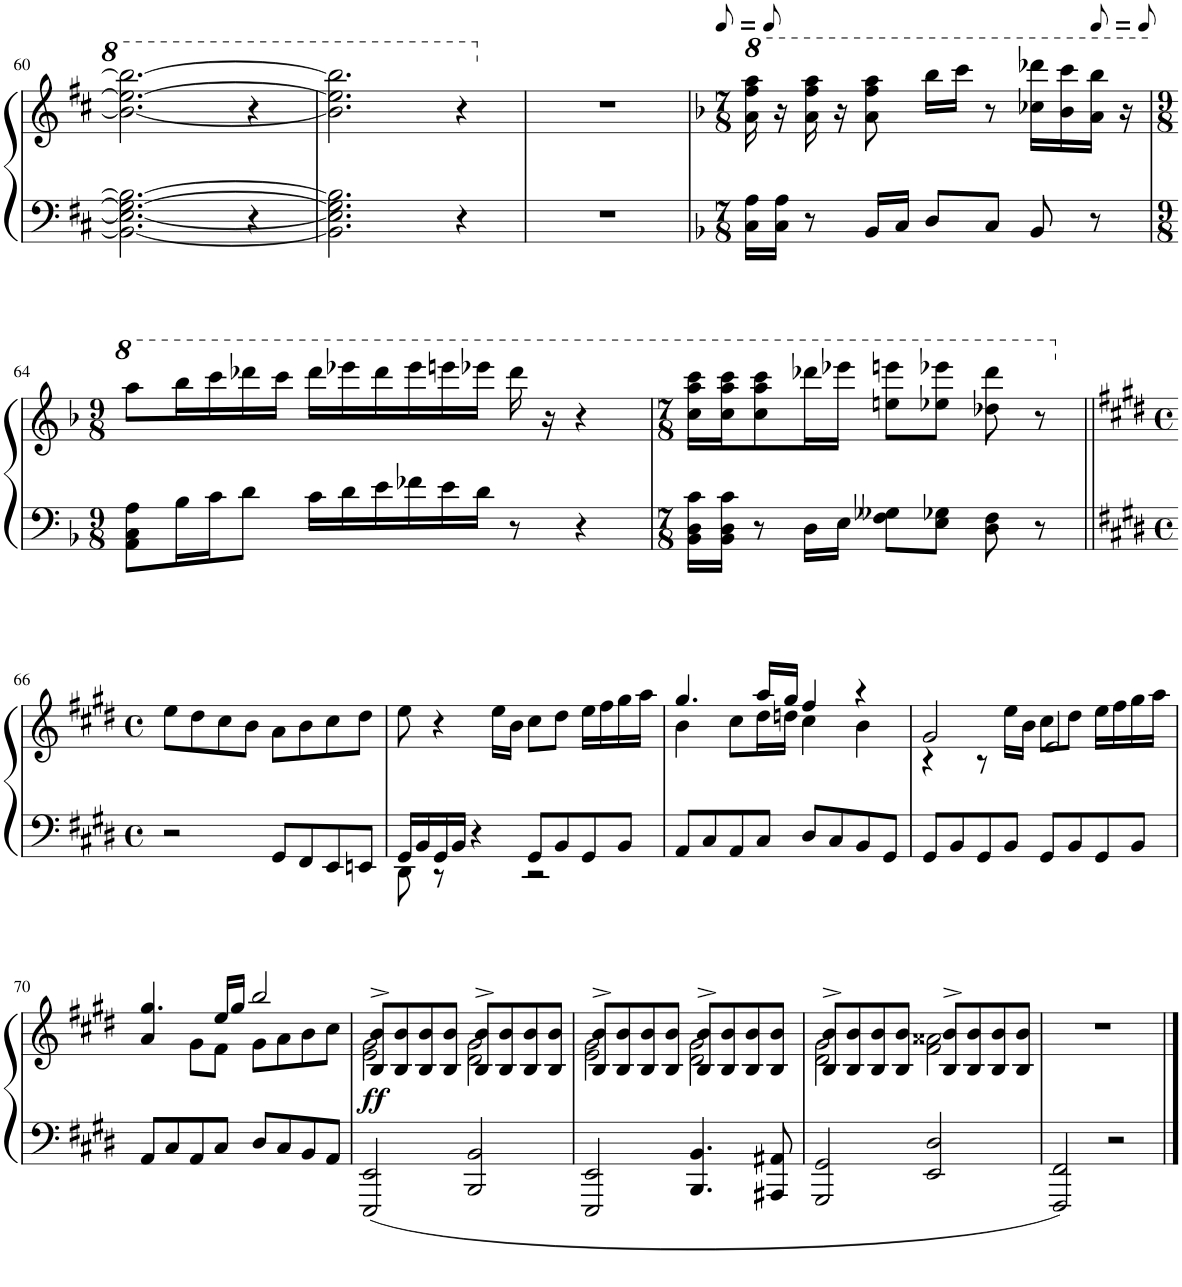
**kern	**kern	**dynam
*part1	*part1	*part1
*staff2	*staff1	*staff1/2
*I"Piano	*	*
*I'Pno.	*	*
!!LO:PB:g=z
*clefF4	*clefG2	*
*k[f#c#]	*k[f#c#]	*
*M4/4	*M4/4	*
*met(c)	*met(c)	*
=60	=60	=60
2.BB\_ 2.E\_ 2.G\_ 2.B\_	2.bb\_ 2.eee\_ 2.bbb\_	.
4r	4r	.
=61	=61	=61
2.BB\] 2.E\] 2.G\] 2.B\]	2.bb\] 2.eee\] 2.bbb\]	.
4r	4r	.
=62	=62	=62
1r	1r	.
=63	=63	=63
*k[b-]	*k[b-]	*
*M7/8	*M7/8	*
*	*8va	*
16C\ 16A\LL	16aa\ 16fff\ 16aaa\	.
16C\ 16A\JJ	16r	.
8r	16aa\ 16fff\ 16aaa\	.
.	16r	.
16BB-/LL	8aa\ 8fff\ 8aaa\	.
16C/JJ	.	.
8D/L	16bbb-\LL	.
.	16cccc\JJ	.
8C/J	8r	.
8BB-/	16ccc-X\ 16dddd-X\LL	.
.	16bb-\ 16cccc\	.
8r	16aa\ 16bbb-\JJ	.
.	16r	.
!!LO:LB:g=z
=64	=64	=64
*M9/8	*M9/8	*
8AA\ 8C\ 8A\L	8aaa\L	.
16B-\L	16bbb-\L	.
16c\J	16cccc\	.
8d\J	16dddd-X\	.
.	16cccc\JJ	.
16c\LL	16dddd-\LL	.
16d\	16eeee-X\	.
16e\	16dddd-\	.
16f-X\	16eeee-\	.
16e\	16eeeen\	.
16d\JJ	16eeee-X\JJ	.
8r	16dddd-\	.
.	16r	.
4r	4r	.
=65	=65	=65
*M7/8	*M7/8	*
16BB-\ 16D\ 16c\LL	16ccc\ 16aaa\ 16cccc\LL	.
16BB-\ 16D\ 16c\JJ	16ccc\ 16aaa\ 16cccc\J	.
8r	8ccc\ 8aaa\ 8cccc\	.
16D\LL	16dddd-X\L	.
16E\JJ	16eeee-X\JJ	.
8F\ 8G--X\L	8eeen\ 8eeeen\L	.
8E\ 8G-X\J	8eee-X\ 8eeee-X\J	.
8D\ 8F\	8ddd-X\ 8dddd-\	.
8r	8r	.
!!LO:LB:g=z
=66||	=66||	=66||
*k[f#c#g#d#]	*k[f#c#g#d#]	*
*M4/4	*M4/4	*
*met(c)	*met(c)	*
*	*X8va	*
2r	8ee\L	.
.	8dd#\	.
.	8cc#\	.
.	8b\J	.
8GG#/L	8a\L	.
8FF#/	8b\	.
8EE/	8cc#\	.
8EEn/J	8dd#\J	.
=67	=67	=67
*^	*	*
16GG#/LL	8DD#\	8ee\	.
16BB/	.	.	.
16GG#/	8r	4r	.
16BB/JJ	.	.	.
4r	4ryy	.	.
.	.	16ee\LL	.
.	.	16b\JJ	.
8GG#/L	2r	8cc#\L	.
8BB/	.	8dd#\J	.
8GG#/	.	16ee\LL	.
.	.	16ff#\	.
8BB/J	.	16gg#\	.
.	.	16aa\JJ	.
*v	*v	*	*
=68	=68	=68
*	*^	*
8AA/L	4.gg#/	4b\	.
8C#/	.	.	.
8AA/	.	8cc#\L	.
8C#/J	16aa/LL	16dd#\L	.
.	16gg#/JJ	16ddn\JJ	.
8D#/L	4ff#/	4cc#\	.
8C#/	.	.	.
8BB/	4r	4b\	.
8GG#/J	.	.	.
=69	=69	=69	=69
8GG#/L	2g#/	4r	.
8BB/	.	.	.
8GG#/	.	8r	.
8BB/J	.	16ee\LL	.
.	.	16b\JJ	.
8GG#/L	2e/	8cc#\L	.
8BB/	.	8dd#\J	.
8GG#/	.	16ee\LL	.
.	.	16ff#\	.
8BB/J	.	16gg#\	.
.	.	16aa\JJ	.
!!LO:LB:g=z	!!
=70	=70	=70	=70
8AA/L	4a/	4.gg#/	.
8C#/	.	.	.
8AA/	8g#\L	.	.
8C#/J	8f#\J	16ee/LL	.
.	.	16gg#/JJ	.
8D#/L	8g#\L	2bb/	.
8C#/	8a\	.	.
8BB/	8b\	.	.
8AA/J	8cc#\J	.	.
=71	=71	=71	=71
!	!	!	!LO:DY:b
2EEE/ 2EE/	8B/^ 8b/^L	2e\ 2g#\	ff
.	8B/ 8b/	.	.
.	8B/ 8b/	.	.
.	8B/ 8b/J	.	.
2BBB/ 2BB/	8B/^ 8b/^L	2d#\ 2g#\	.
.	8B/ 8b/	.	.
.	8B/ 8b/	.	.
.	8B/ 8b/J	.	.
=72	=72	=72	=72
2EEE/ 2EE/	8B/^ 8b/^L	2e\ 2g#\	.
.	8B/ 8b/	.	.
.	8B/ 8b/	.	.
.	8B/ 8b/J	.	.
4.BBB/ 4.BB/	8B/^ 8b/^L	2d#\ 2g#\	.
.	8B/ 8b/	.	.
.	8B/ 8b/	.	.
8AAA#X/ 8AA#X/	8B/ 8b/J	.	.
=73	=73	=73	=73
2GGG#/ 2GG#/	8B/^ 8b/^L	2d#\ 2g#\	.
.	8B/ 8b/	.	.
.	8B/ 8b/	.	.
.	8B/ 8b/J	.	.
2EE/ 2D#/	8B/^ 8b/^L	2f#\ 2a##X\	.
.	8B/ 8b/	.	.
.	8B/ 8b/	.	.
.	8B/ 8b/J	.	.
*	*v	*v	*
=74	=74	=74
2FFF#/ 2FF#/	1r	.
2r	.	.
==	==	==
*-	*-	*-
